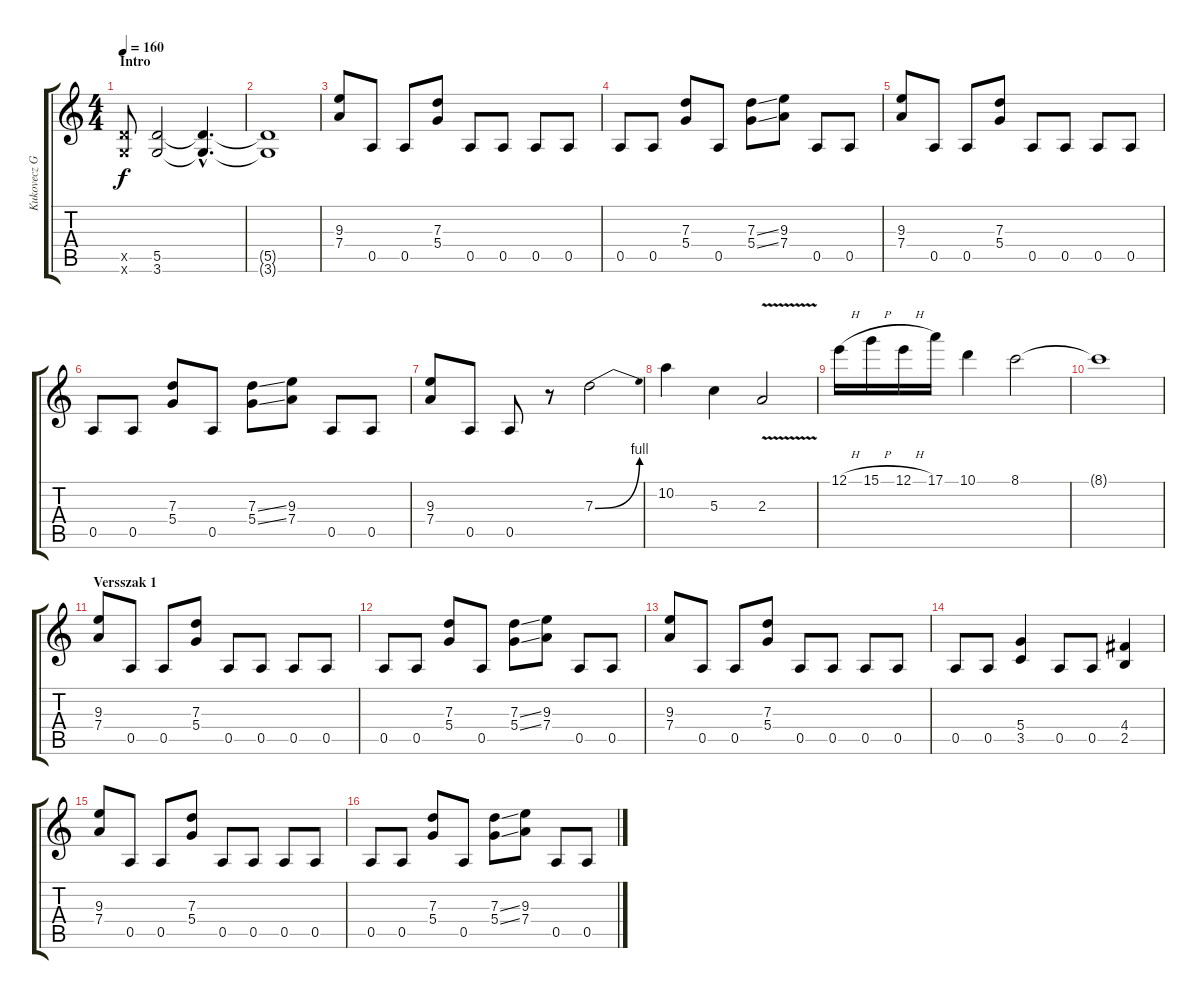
\track ("Kukovecz Gábor" "Kukovecz G") {instrument distortionguitar}
\staff {score tabs}
\tuning (E4 B3 G3 D3 A2 E2) {hide}
\ts (4 4)
\section ("" "Intro")
\tempo 160
\clef g2
\ks c
(5.5{x} 3.6{x}).8{dy f instrument distortionguitar} (5.5 3.6).2 (5.5{hac t} 3.6{hac t}).4{d} |
(5.5{t} 3.6{t}).1 |
(9.3 7.4).8 0.5.8 0.5.8 (7.3 5.4).8 0.5.8 0.5.8 0.5.8 0.5.8 |
0.5.8 0.5.8 (7.3 5.4).8 0.5.8 (7.3{ss} 5.4{ss}).8 (9.3 7.4).8 0.5.8 0.5.8 |
(9.3 7.4).8 0.5.8 0.5.8 (7.3 5.4).8 0.5.8 0.5.8 0.5.8 0.5.8 |
0.5.8 0.5.8 (7.3 5.4).8 0.5.8 (7.3{ss} 5.4{ss}).8 (9.3 7.4).8 0.5.8 0.5.8 |
(9.3 7.4).8 0.5.8 0.5.8 r.8 7.3{be (bend 0 0 60 4)}.2 |
10.2.4 5.3.4 2.3{v}.2 |
12.1{h}.16 15.1{h}.16 12.1{h}.16 17.1.16 10.1.4 8.1.2 |
8.1{t}.1 |
\section ("" "Versszak 1")
(9.3 7.4).8 0.5.8 0.5.8 (7.3 5.4).8 0.5.8 0.5.8 0.5.8 0.5.8 |
0.5.8 0.5.8 (7.3 5.4).8 0.5.8 (7.3{ss} 5.4{ss}).8 (9.3 7.4).8 0.5.8 0.5.8 |
(9.3 7.4).8 0.5.8 0.5.8 (7.3 5.4).8 0.5.8 0.5.8 0.5.8 0.5.8 |
0.5.8 0.5.8 (5.4 3.5).4 0.5.8 0.5.8 (4.4 2.5).4 |
(9.3 7.4).8 0.5.8 0.5.8 (7.3 5.4).8 0.5.8 0.5.8 0.5.8 0.5.8 |
0.5.8 0.5.8 (7.3 5.4).8 0.5.8 (7.3{ss} 5.4{ss}).8 (9.3 7.4).8 0.5.8 0.5.8
